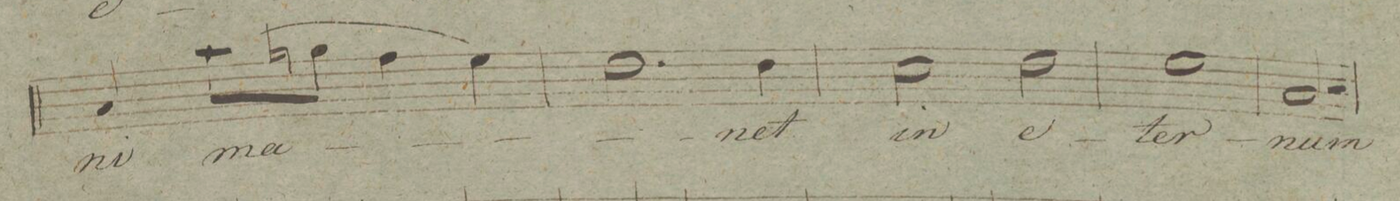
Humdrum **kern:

**kern	**text	**dynam
*I"Baſso.	*	*
*clefF4	*	*
*k[b-]	*	*
*met(c|)	*	*
*M2/2	*	*
4C/	-ni	.
(8c\L	ma-	.
8Bn\J	.	.
4A\	.	.
4G\)	.	.
=44	=44	=44
2.F\	.	.
4F\	-net	.
=45	=45	=45
2E\	in	.
2F\	e-	.
=46	=46	=46
1G	-ter-	.
=47	=47	=47
2C/	-num	.
2r	.	.
=48	=48	=48
*-	*-	*-
